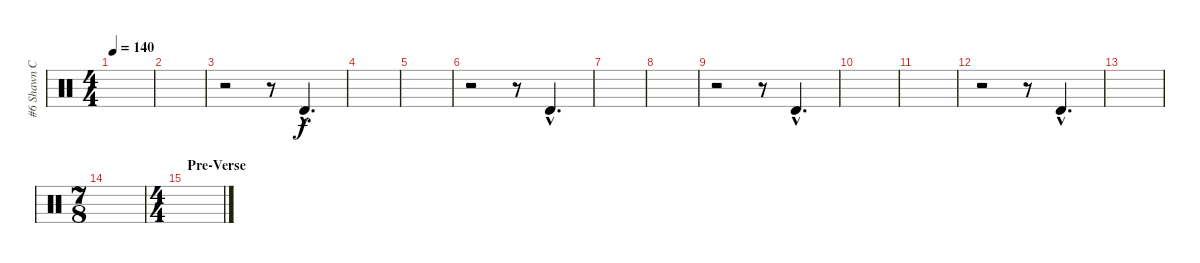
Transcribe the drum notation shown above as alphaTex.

\track ("#6 Shawn Crahan - Percussions" "#6 Shawn C") {instrument percussion}
\staff {score}
\articulation defaults
\ts (4 4)
\tempo 140
\clef neutral
\ks c
|
|
r.2 r.8 "Timbale high (hit)"{hac}.4{d} |
|
|
r.2 r.8 "Timbale high (hit)"{hac}.4{d} |
|
|
r.2 r.8 "Timbale high (hit)"{hac}.4{d} |
|
|
r.2 r.8 "Timbale high (hit)"{hac}.4{d} |
|
\ts (7 8)
|
\ts (4 4)
\section ("" "Pre-Verse")
